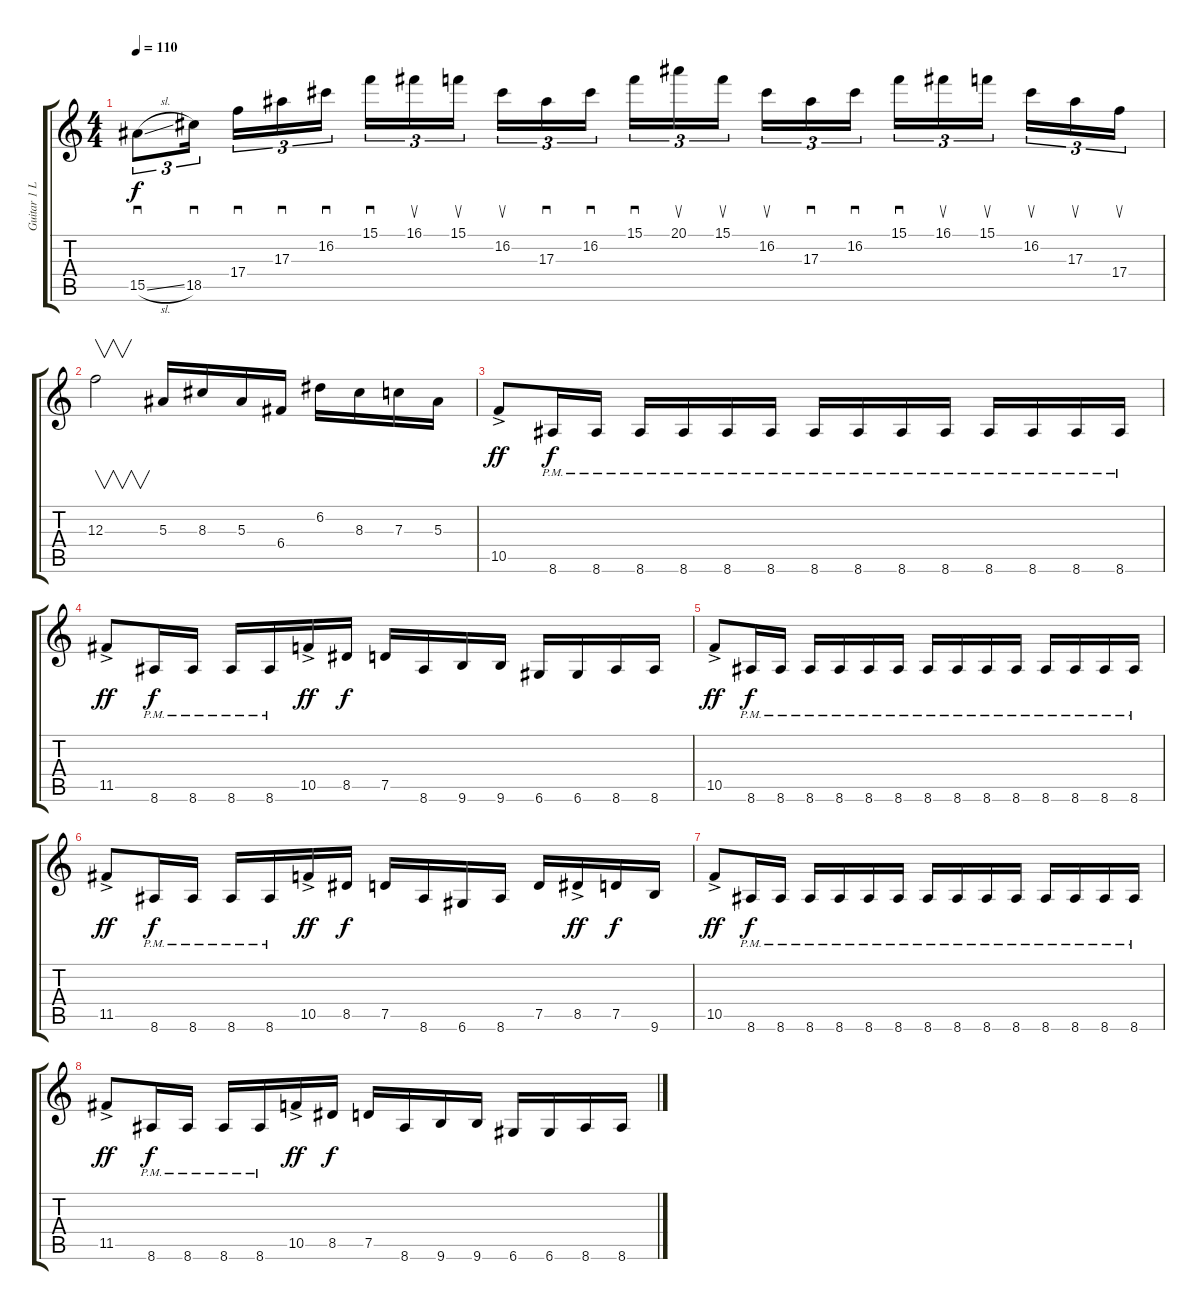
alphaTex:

\track ("Guitar 1 Lead" "Guitar 1 L") {instrument distortionguitar}
\staff {score tabs}
\tuning (D4 A3 F3 C3 G2 D2) {hide}
\ts (4 4)
\tempo 110
\clef g2
\ks c
15.5{sl}.8{sd tu (3 2) dy f} 18.5.16{sd tu (3 2) beam splitsecondary} 17.4.16{sd tu (3 2)} 17.3.16{sd tu (3 2)} 16.2.16{sd tu (3 2)} 15.1.16{sd tu (3 2)} 16.1.16{su tu (3 2)} 15.1.16{su tu (3 2) beam splitsecondary} 16.2.16{su tu (3 2)} 17.3.16{sd tu (3 2)} 16.2.16{sd tu (3 2)} 15.1.16{sd tu (3 2)} 20.1.16{su tu (3 2)} 15.1.16{su tu (3 2) beam splitsecondary} 16.2.16{su tu (3 2)} 17.3.16{sd tu (3 2)} 16.2.16{sd tu (3 2)} 15.1.16{sd tu (3 2)} 16.1.16{su tu (3 2)} 15.1.16{su tu (3 2) beam splitsecondary} 16.2.16{su tu (3 2)} 17.3.16{su tu (3 2)} 17.4.16{su tu (3 2)} |
12.3.2{v} 5.3.16 8.3.16 5.3.16 6.4.16 6.2.16 8.3.16 7.3.16 5.3.16 |
10.5{ac}.8{dy ff} 8.6{pm}.16{dy f} 8.6{pm}.16 8.6{pm}.16 8.6{pm}.16 8.6{pm}.16 8.6{pm}.16 8.6{pm}.16 8.6{pm}.16 8.6{pm}.16 8.6{pm}.16 8.6{pm}.16 8.6{pm}.16 8.6{pm}.16 8.6{pm}.16 |
11.5{ac}.8{dy ff} 8.6{pm}.16{dy f} 8.6{pm}.16 8.6{pm}.16 8.6{pm}.16 10.5{ac}.16{dy ff} 8.5.16{dy f} 7.5.16 8.6.16 9.6.16 9.6.16 6.6.16 6.6.16 8.6.16 8.6.16 |
10.5{ac}.8{dy ff} 8.6{pm}.16{dy f} 8.6{pm}.16 8.6{pm}.16 8.6{pm}.16 8.6{pm}.16 8.6{pm}.16 8.6{pm}.16 8.6{pm}.16 8.6{pm}.16 8.6{pm}.16 8.6{pm}.16 8.6{pm}.16 8.6{pm}.16 8.6{pm}.16 |
11.5{ac}.8{dy ff} 8.6{pm}.16{dy f} 8.6{pm}.16 8.6{pm}.16 8.6{pm}.16 10.5{ac}.16{dy ff} 8.5.16{dy f} 7.5.16 8.6.16 6.6.16 8.6.16 7.5.16 8.5{ac}.16{dy ff} 7.5.16{dy f} 9.6.16 |
10.5{ac}.8{dy ff} 8.6{pm}.16{dy f} 8.6{pm}.16 8.6{pm}.16 8.6{pm}.16 8.6{pm}.16 8.6{pm}.16 8.6{pm}.16 8.6{pm}.16 8.6{pm}.16 8.6{pm}.16 8.6{pm}.16 8.6{pm}.16 8.6{pm}.16 8.6{pm}.16 |
11.5{ac}.8{dy ff} 8.6{pm}.16{dy f} 8.6{pm}.16 8.6{pm}.16 8.6{pm}.16 10.5{ac}.16{dy ff} 8.5.16{dy f} 7.5.16 8.6.16 9.6.16 9.6.16 6.6.16 6.6.16 8.6.16 8.6.16
